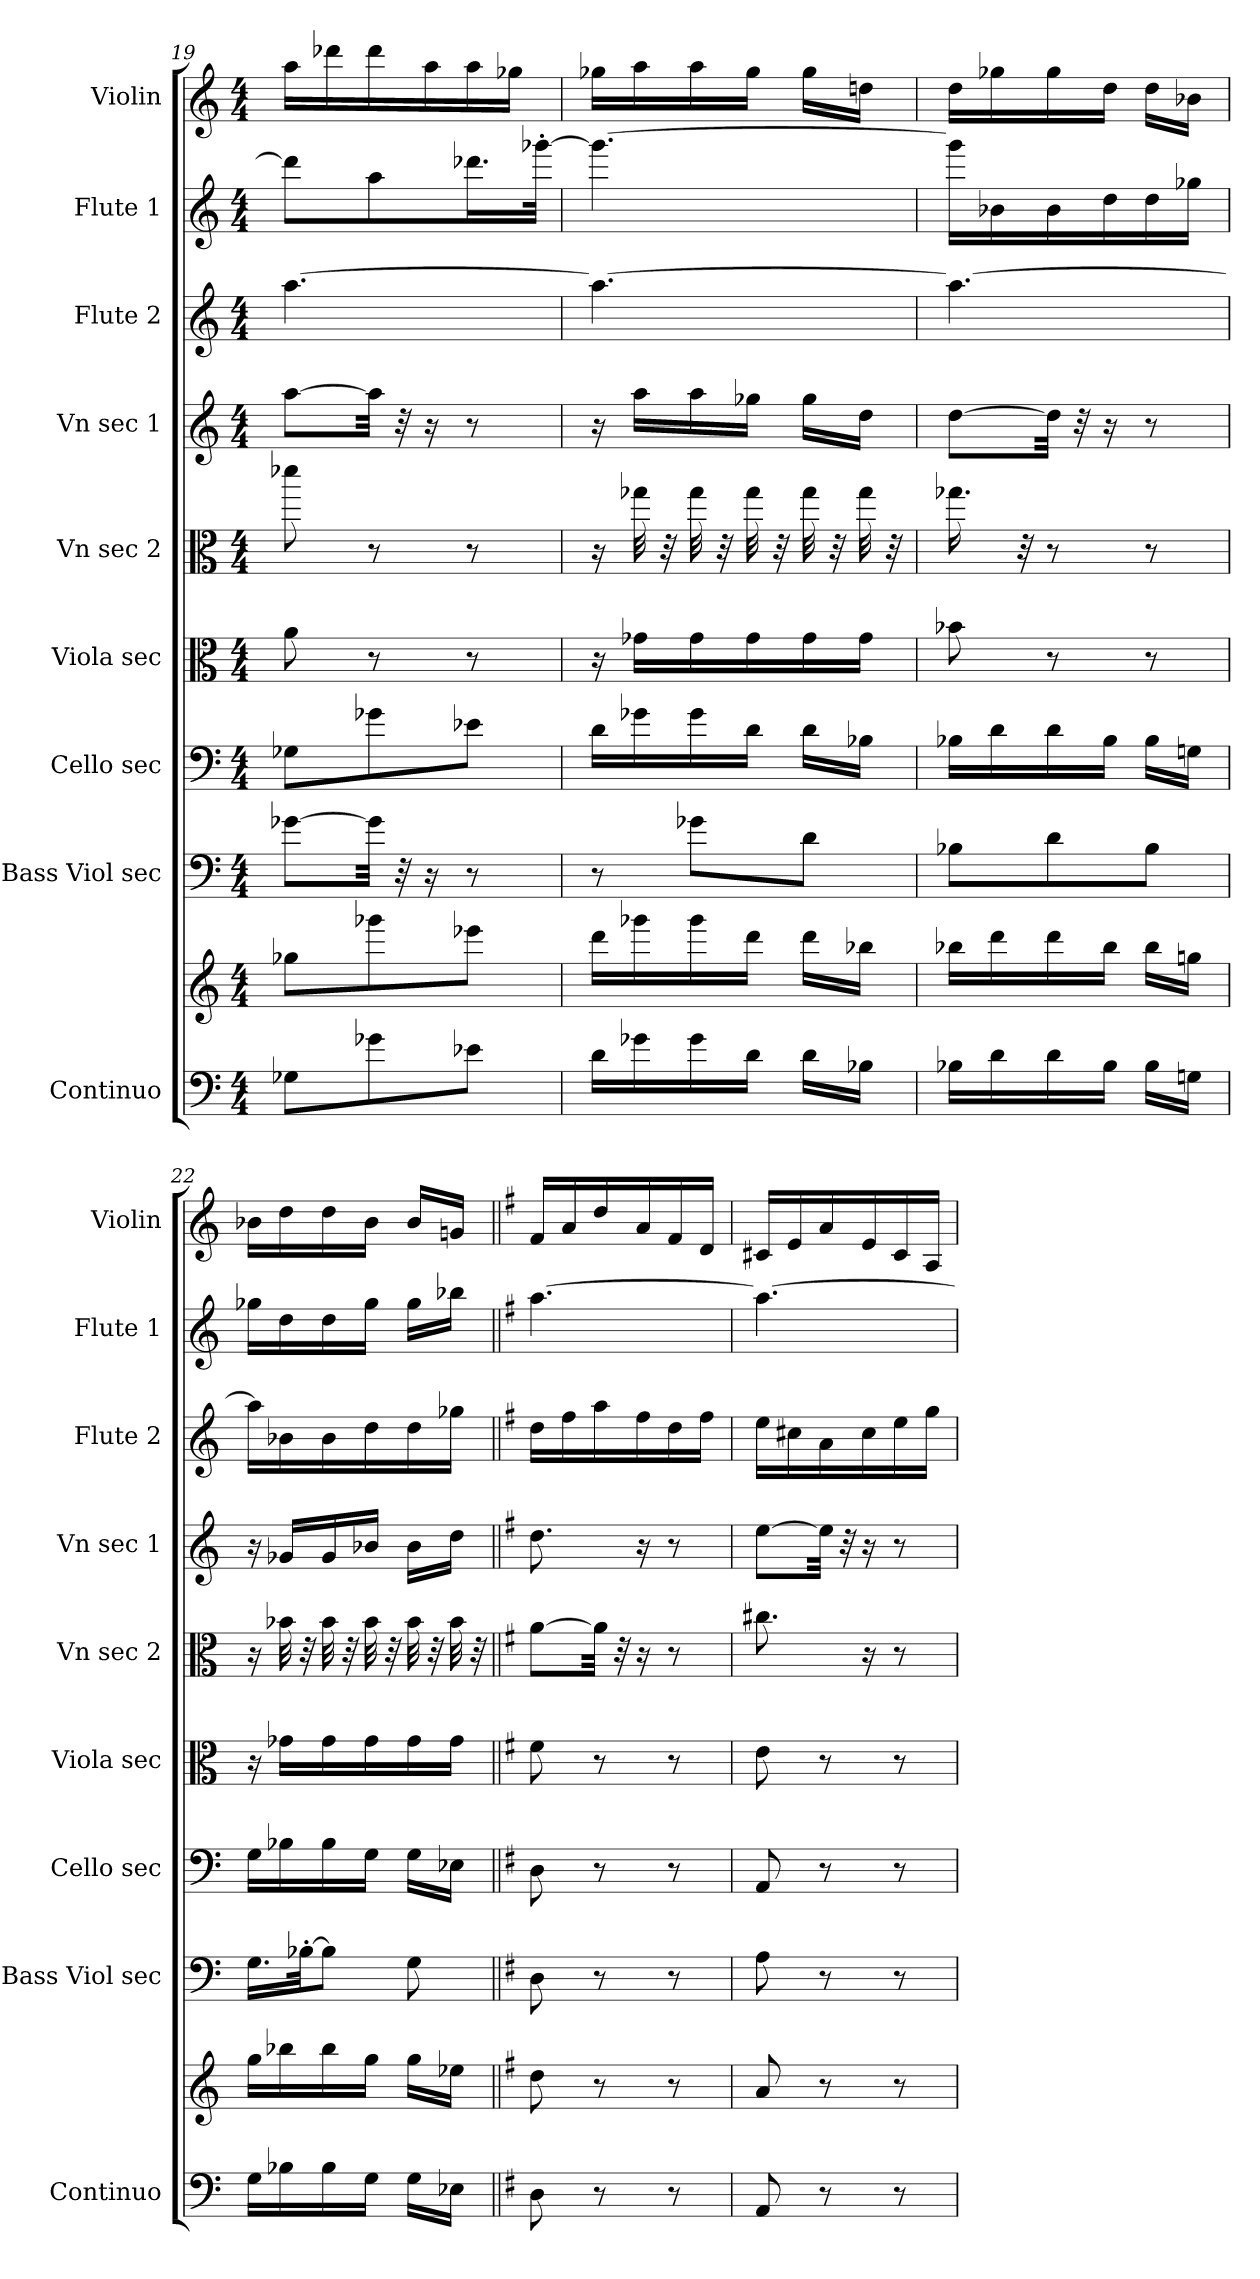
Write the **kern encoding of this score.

**kern	**kern	**kern	**kern	**kern	**kern	**kern	**kern	**kern	**kern
*part9	*part9	*part8	*part7	*part6	*part5	*part4	*part3	*part2	*part1
*staff10	*staff9	*staff8	*staff7	*staff6	*staff5	*staff4	*staff3	*staff2	*staff1
*I"Continuo	*	*I"Bass Viol sec	*I"Cello sec	*I"Viola sec	*I"Vn sec 2	*I"Vn sec 1	*I"Flute 2	*I"Flute 1	*I"Violin
*I'Continuo	*	*I'Bass Viol sec	*I'Cello sec	*I'Viola sec	*I'Vn sec 2	*I'Vn sec 1	*I'Flute 2	*I'Flute 1	*I'Violin
*clefF4	*clefG2	*clefF4	*clefF4	*clefC3	*clefC3	*clefG2	*clefG2	*clefG2	*clefG2
*	*	*ITrd7c12	*	*	*	*	*	*	*
*k[]	*k[]	*k[]	*k[]	*k[]	*k[]	*k[]	*k[]	*k[]	*k[]
*M4/4	*M4/4	*M4/4	*M4/4	*M4/4	*M4/4	*M4/4	*M4/4	*M4/4	*M4/4
=19	=19	=19	=19	=19	=19	=19	=19	=19	=19
8G-X\L	8gg-X\L	[8G-X\L	8G-X\L	8a\	8ddd-X\	[8aa\L	[4.aa\	8ddd-\L]	16aa\LL
.	.	.	.	.	.	.	.	.	16ddd-X\
8g-X\	8ggg-X\	32G-\Jkk]	8g-X\	8r	8r	32aa\Jkk]	.	8aa\	16ddd-\
.	.	32r	.	.	.	32r	.	.	.
.	.	16r	.	.	.	16r	.	.	16aa\
8e-X\J	8eee-X\J	8r	8e-X\J	8r	8r	8r	.	16.ddd-X\L	16aa\
.	.	.	.	.	.	.	.	.	16gg-X\JJ
.	.	.	.	.	.	.	.	[32ggg-X'\JJk	.
=20	=20	=20	=20	=20	=20	=20	=20	=20	=20
16d\LL	16ddd\LL	8r	16d\LL	16r	16r	16r	4.aa\_	4.ggg-\_	16gg-X\LL
16g-X\	16ggg-X\	.	16g-X\	16g-X\LL	32gg-X\	16aa\LL	.	.	16aa\
.	.	.	.	.	32r	.	.	.	.
16g-\	16ggg-\	8G-X\L	16g-\	16g-\	32gg-\	16aa\	.	.	16aa\
.	.	.	.	.	32r	.	.	.	.
16d\JJ	16ddd\JJ	.	16d\JJ	16g-\	32gg-\	16gg-X\JJ	.	.	16gg-\JJ
.	.	.	.	.	32r	.	.	.	.
16d\LL	16ddd\LL	8D\J	16d\LL	16g-\	32gg-\	16gg-\LL	.	.	16gg-\LL
.	.	.	.	.	32r	.	.	.	.
16B-X\JJ	16bb-X\JJ	.	16B-X\JJ	16g-\JJ	32gg-\	16dd\JJ	.	.	16ddn\JJ
.	.	.	.	.	32r	.	.	.	.
!!LO:PB:g=z
=21	=21	=21	=21	=21	=21	=21	=21	=21	=21
16B-X\LL	16bb-X\LL	8BB-X\L	16B-X\LL	8b-X\	16.gg-X\	[8dd\L	4.aa\_	16ggg-\LL]	16dd\LL
16d\	16ddd\	.	16d\	.	.	.	.	16b-X\	16gg-X\
.	.	.	.	.	32r	.	.	.	.
16d\	16ddd\	8D\	16d\	8r	8r	32dd\Jkk]	.	16b-\	16gg-\
.	.	.	.	.	.	32r	.	.	.
16B-\JJ	16bb-\JJ	.	16B-\JJ	.	.	16r	.	16dd\	16dd\JJ
16B-\LL	16bb-\LL	8BB-\J	16B-\LL	8r	8r	8r	.	16dd\	16dd\LL
16Gn\JJ	16ggn\JJ	.	16Gn\JJ	.	.	.	.	16gg-X\JJ	16b-X\JJ
=22	=22	=22	=22	=22	=22	=22	=22	=22	=22
16G\LL	16gg\LL	16.GG\LL	16G\LL	16r	16r	16r	16aa\LL]	16gg-X\LL	16b-X\LL
16B-X\	16bb-X\	.	16B-X\	16g-X\LL	32b-X\	16g-X/LL	16b-X\	16dd\	16dd\
.	.	[32BB-X'\JK	.	.	32r	.	.	.	.
16B-\	16bb-\	8BB-\J]	16B-\	16g-\	32b-\	16g-/	16b-\	16dd\	16dd\
.	.	.	.	.	32r	.	.	.	.
16G\JJ	16gg\JJ	.	16G\JJ	16g-\	32b-\	16b-X/JJ	16dd\	16gg-\JJ	16b-\JJ
.	.	.	.	.	32r	.	.	.	.
16G\LL	16gg\LL	8GG\	16G\LL	16g-\	32b-\	16b-\LL	16dd\	16gg-\LL	16b-/LL
.	.	.	.	.	32r	.	.	.	.
16E-X\JJ	16ee-X\JJ	.	16E-X\JJ	16g-\JJ	32b-\	16dd\JJ	16gg-X\JJ	16bb-X\JJ	16gn/JJ
.	.	.	.	.	32r	.	.	.	.
=23||	=23||	=23||	=23||	=23||	=23||	=23||	=23||	=23||	=23||
*k[f#]	*k[f#]	*k[f#]	*k[f#]	*k[f#]	*k[f#]	*k[f#]	*k[f#]	*k[f#]	*k[f#]
*G:	*G:	*G:	*G:	*G:	*G:	*G:	*G:	*G:	*G:
8D\	8dd\	8DD\	8D\	8f#\	[8a\L	8.dd\	16dd\LL	[4.aa\	16f#/LL
.	.	.	.	.	.	.	16ff#\	.	16a/
8r	8r	8r	8r	8r	32a\Jkk]	.	16aa\	.	16dd/
.	.	.	.	.	32r	.	.	.	.
.	.	.	.	.	16r	16r	16ff#\	.	16a/
8r	8r	8r	8r	8r	8r	8r	16dd\	.	16f#/
.	.	.	.	.	.	.	16ff#\JJ	.	16d/JJ
!!LO:PB:g=z
=24	=24	=24	=24	=24	=24	=24	=24	=24	=24
8AA/	8a/	8AA\	8AA/	8e\	8.cc#X\	[8ee\L	16ee\LL	4.aa\_	16c#X/LL
.	.	.	.	.	.	.	16cc#X\	.	16e/
8r	8r	8r	8r	8r	.	32ee\Jkk]	16a\	.	16a/
.	.	.	.	.	.	32r	.	.	.
.	.	.	.	.	16r	16r	16cc#\	.	16e/
8r	8r	8r	8r	8r	8r	8r	16ee\	.	16c#/
.	.	.	.	.	.	.	16gg\JJ	.	16A/JJ
=	=	=	=	=	=	=	=	=	=
*-	*-	*-	*-	*-	*-	*-	*-	*-	*-
